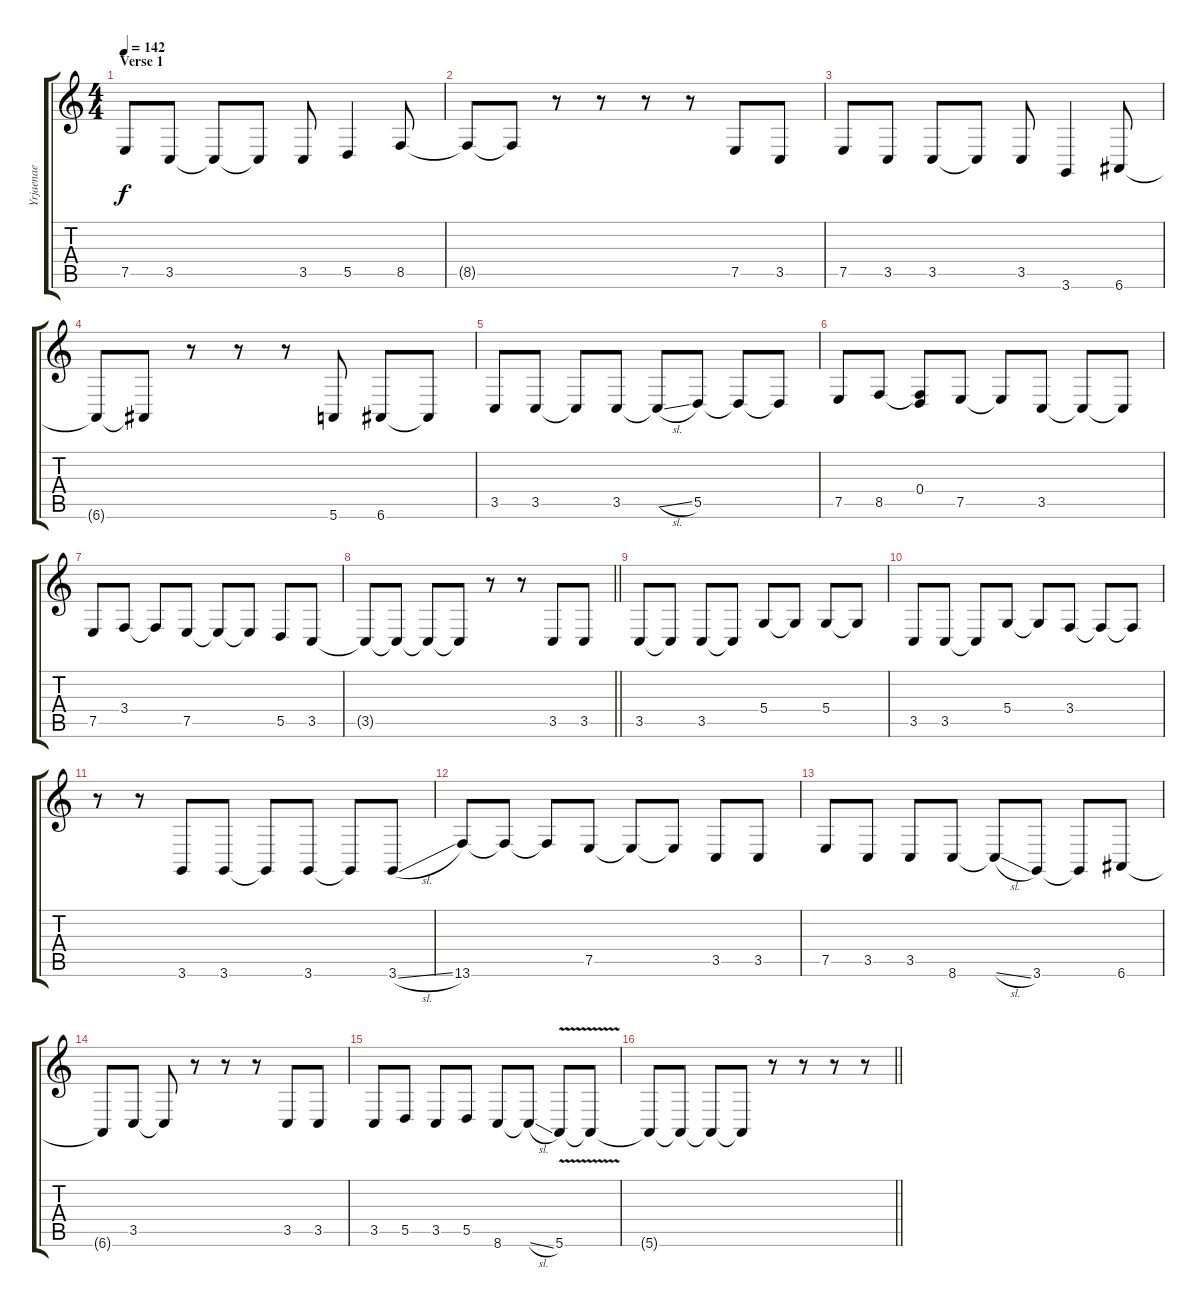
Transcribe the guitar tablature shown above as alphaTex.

\track ("Yrjaenae" "Yrjaenae") {instrument baritonesax}
\staff {score tabs}
\tuning (E4 B3 G3 D3 A2 E2) {hide}
\ts (4 4)
\section ("" "Verse 1")
\tempo 142
\clef g2
\ks c
7.5.8{dy f} 3.5.8 3.5{t}.8 3.5{t}.8 3.5.8 5.5.4 8.5.8 |
8.5{t}.8 8.5{t}.8 r.8 r.8 r.8 r.8 7.5.8 3.5.8 |
7.5.8 3.5.8 3.5.8 3.5{t}.8 3.5.8 3.6.4 6.6.8 |
6.6{t}.8 6.6{t}.8 r.8 r.8 r.8 5.6.8 6.6.8 6.6{t}.8 |
3.5.8 3.5.8 3.5{t}.8 3.5.8 3.5{sl t}.8 5.5.8 5.5{t}.8 5.5{t}.8 |
7.5.8 8.5.8 (0.4 8.5{t}).8 7.5.8 7.5{t}.8 3.5.8 3.5{t}.8 3.5{t}.8 |
7.5.8 3.4.8 3.4{t}.8 7.5.8 7.5{t}.8 7.5{t}.8 5.5.8 3.5.8 |
\barLineRight lightlight
3.5{t}.8 3.5{t}.8 3.5{t}.8 3.5{t}.8 r.8 r.8 3.5.8 3.5.8 |
3.5.8 3.5{t}.8 3.5.8 3.5{t}.8 5.4.8 5.4{t}.8 5.4.8 5.4{t}.8 |
3.5.8 3.5.8 3.5{t}.8 5.4.8 5.4{t}.8 3.4.8 3.4{t}.8 3.4{t}.8 |
r.8 r.8 3.6.8 3.6.8 3.6{t}.8 3.6.8 3.6{t}.8 3.6{sl}.8 |
13.6.8 13.6{t}.8 13.6{t}.8 7.5.8 7.5{t}.8 7.5{t}.8 3.5.8 3.5.8 |
7.5.8 3.5.8 3.5.8 8.6.8 8.6{sl t}.8 3.6.8 3.6{t}.8 6.6.8 |
6.6{t}.8 3.5.8 3.5{t}.8 r.8 r.8 r.8 3.5.8 3.5.8 |
3.5.8 5.5.8 3.5.8 5.5.8 8.6.8 8.6{sl t}.8 5.6{v}.8 5.6{t}.8 |
\barLineRight lightlight
5.6{t}.8 5.6{t}.8 5.6{t}.8 5.6{t}.8 r.8 r.8 r.8 r.8
